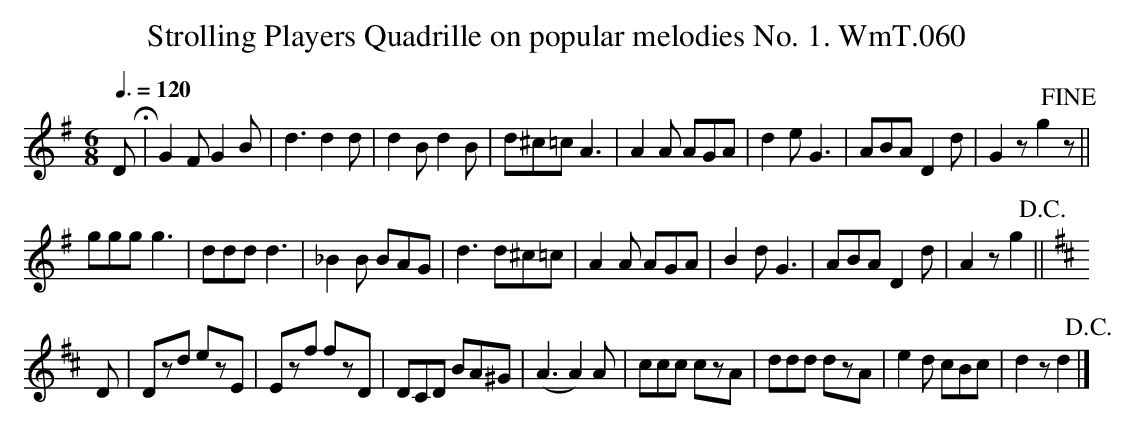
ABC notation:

X:1
T:Strolling Players Quadrille on popular melodies No. 1. WmT.060
M:6/8
L:1/8
Q:3/8=120
K:G
D!fermata!|G2F G2 B|d3 d2 d|d2Bd2B|d^c=c A3|A2 A AGA|d2 e G3|ABA D2 d|G2 z g2!fine!z||
ggg g3|ddd d3|_B2 B BAG|d3 d^c=c |A2 A AGA|B2d G3|ABA D2 d|A2 z g2!D.C.!||
[K:D]
D|Dzd ezE|Ezf fzD|DCD BA^G|(A3A2) A|ccc czA|ddd dzA|e2 d cBc|d2 z d2!D.C.!|]
